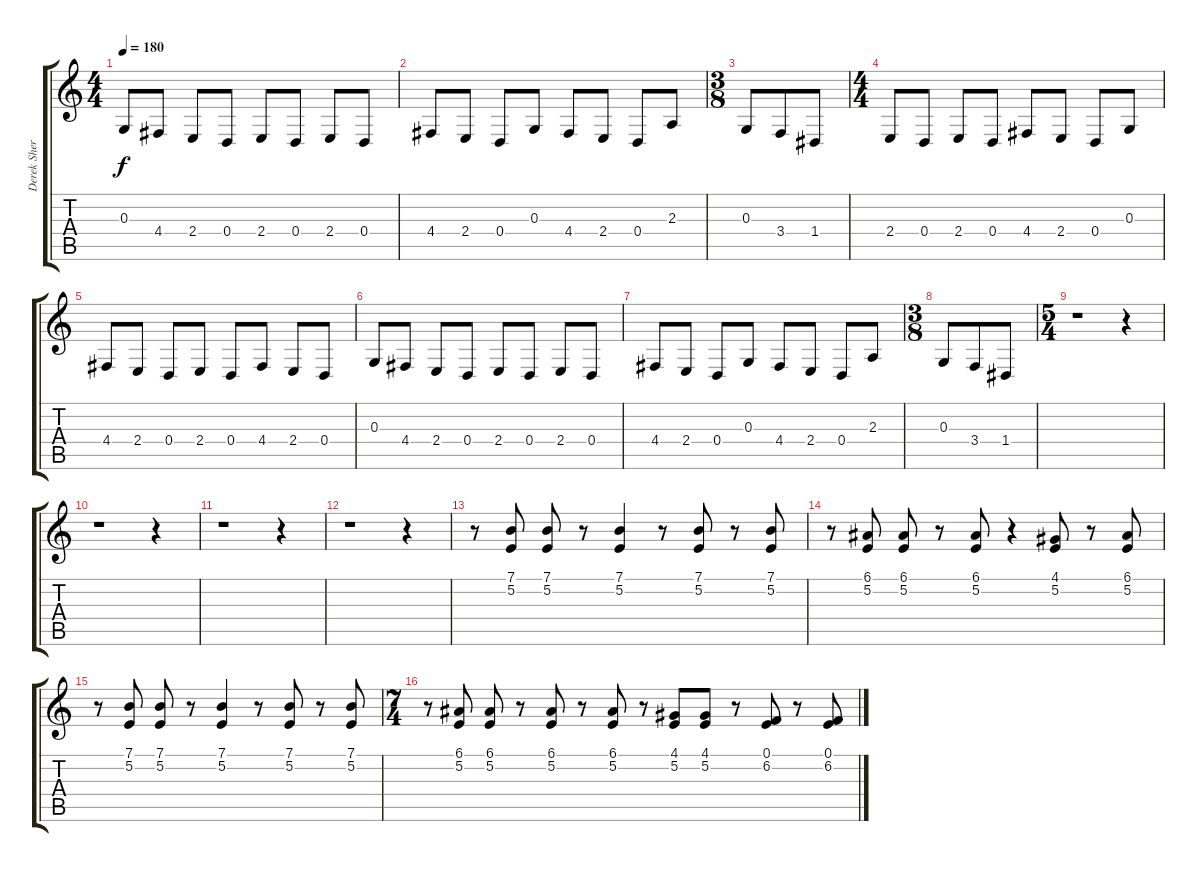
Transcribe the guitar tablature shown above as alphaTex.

\track ("Derek Sherinian" "Derek Sher") {instrument rockorgan}
\staff {score tabs}
\tuning (E4 B3 G3 D3 A2 E2) {hide}
\ts (4 4)
\tempo 180
\clef g2
\ks c
0.3.8{dy f} 4.4.8 2.4.8 0.4.8 2.4.8 0.4.8 2.4.8 0.4.8 |
4.4.8 2.4.8 0.4.8 0.3.8 4.4.8 2.4.8 0.4.8 2.3.8 |
\ts (3 8)
0.3.8 3.4.8 1.4.8 |
\ts (4 4)
2.4.8 0.4.8 2.4.8 0.4.8 4.4.8 2.4.8 0.4.8 0.3.8 |
4.4.8 2.4.8 0.4.8 2.4.8 0.4.8 4.4.8 2.4.8 0.4.8 |
0.3.8 4.4.8 2.4.8 0.4.8 2.4.8 0.4.8 2.4.8 0.4.8 |
4.4.8 2.4.8 0.4.8 0.3.8 4.4.8 2.4.8 0.4.8 2.3.8 |
\ts (3 8)
0.3.8 3.4.8 1.4.8 |
\ts (5 4)
r.1 r.4 |
r.1 r.4 |
r.1 r.4 |
r.1 r.4 |
r.8 (7.1 5.2).8 (7.1 5.2).8 r.8 (7.1 5.2).4 r.8 (7.1 5.2).8 r.8 (7.1 5.2).8 |
r.8 (6.1 5.2).8 (6.1 5.2).8 r.8 (6.1 5.2).8 r.4 (4.1 5.2).8 r.8 (6.1 5.2).8 |
r.8 (7.1 5.2).8 (7.1 5.2).8 r.8 (7.1 5.2).4 r.8 (7.1 5.2).8 r.8 (7.1 5.2).8 |
\ts (7 4)
r.8 (6.1 5.2).8 (6.1 5.2).8 r.8 (6.1 5.2).8 r.8 (6.1 5.2).8 r.8 (4.1 5.2).8 (4.1 5.2).8 r.8 (0.1 6.2).8 r.8 (0.1 6.2).8
